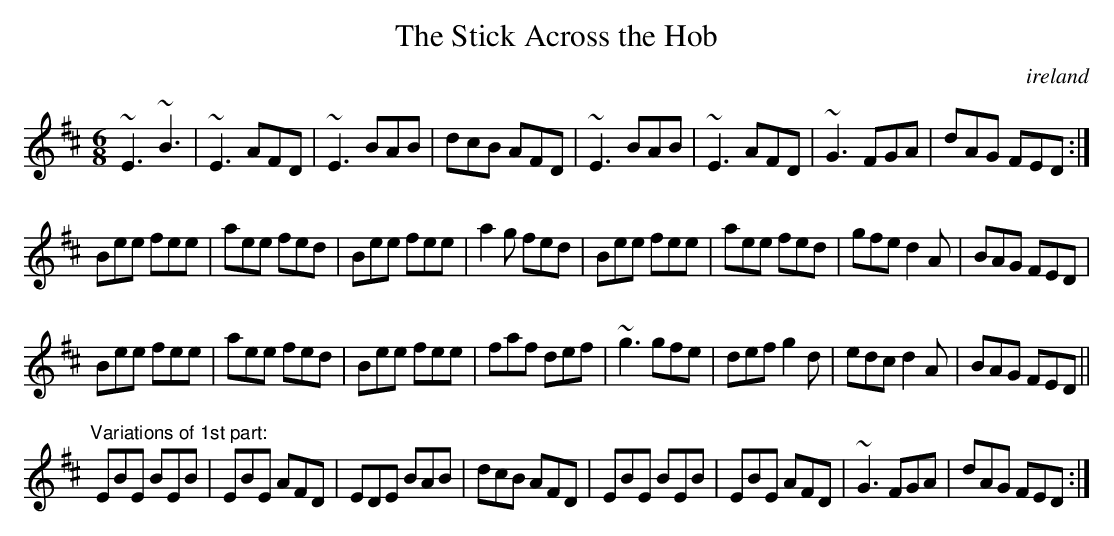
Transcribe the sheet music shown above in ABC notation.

X:1
T:Stick Across the Hob, The
O:ireland
M:6/8
K:Edor
~E3 ~B3|~E3 AFD|~E3 BAB|dcB AFD|~E3 BAB|~E3 AFD|~G3 FGA|dAG FED:|
Bee fee|aee fed|Bee fee|a2g fed|Bee fee|aee fed|gfe d2A|BAG FED|
Bee fee|aee fed|Bee fee|faf def|~g3 gfe|def g2d|edc d2A|BAG FED||
"Variations of 1st part:"
EBE BEB|EBE AFD|EDE BAB|dcB AFD|EBE BEB|EBE AFD|~G3 FGA|dAG FED:|
